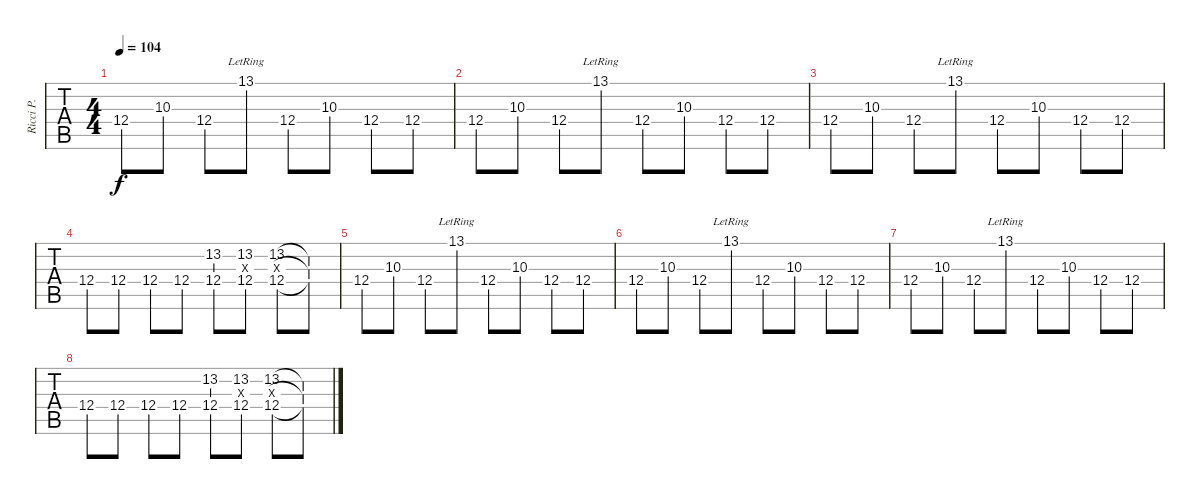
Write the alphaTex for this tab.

\track ("Ricci P." "Ricci P.") {instrument overdrivenguitar}
\staff {tabs}
\tuning (E4 B3 G3 D3 A2 E2) {hide}
\ts (4 4)
\tempo 104
\clef g2
\ks c
12.4.8{dy f} 10.3.8 12.4.8 13.1{lr}.8 12.4.8 10.3.8 12.4.8 12.4.8 |
12.4.8 10.3.8 12.4.8 13.1{lr}.8 12.4.8 10.3.8 12.4.8 12.4.8 |
12.4.8 10.3.8 12.4.8 13.1{lr}.8 12.4.8 10.3.8 12.4.8 12.4.8 |
12.4.8 12.4.8 12.4.8 12.4.8 (13.2 12.4).8 (13.2 10.3{x} 12.4).8 (13.2 0.3{x} 12.4).8 (13.2{t} 0.3{t} 12.4{t}).8 |
12.4.8 10.3.8 12.4.8 13.1{lr}.8 12.4.8 10.3.8 12.4.8 12.4.8 |
12.4.8 10.3.8 12.4.8 13.1{lr}.8 12.4.8 10.3.8 12.4.8 12.4.8 |
12.4.8 10.3.8 12.4.8 13.1{lr}.8 12.4.8 10.3.8 12.4.8 12.4.8 |
12.4.8 12.4.8 12.4.8 12.4.8 (13.2 12.4).8 (13.2 10.3{x} 12.4).8 (13.2 0.3{x} 12.4).8 (13.2{t} 0.3{t} 12.4{t}).8
